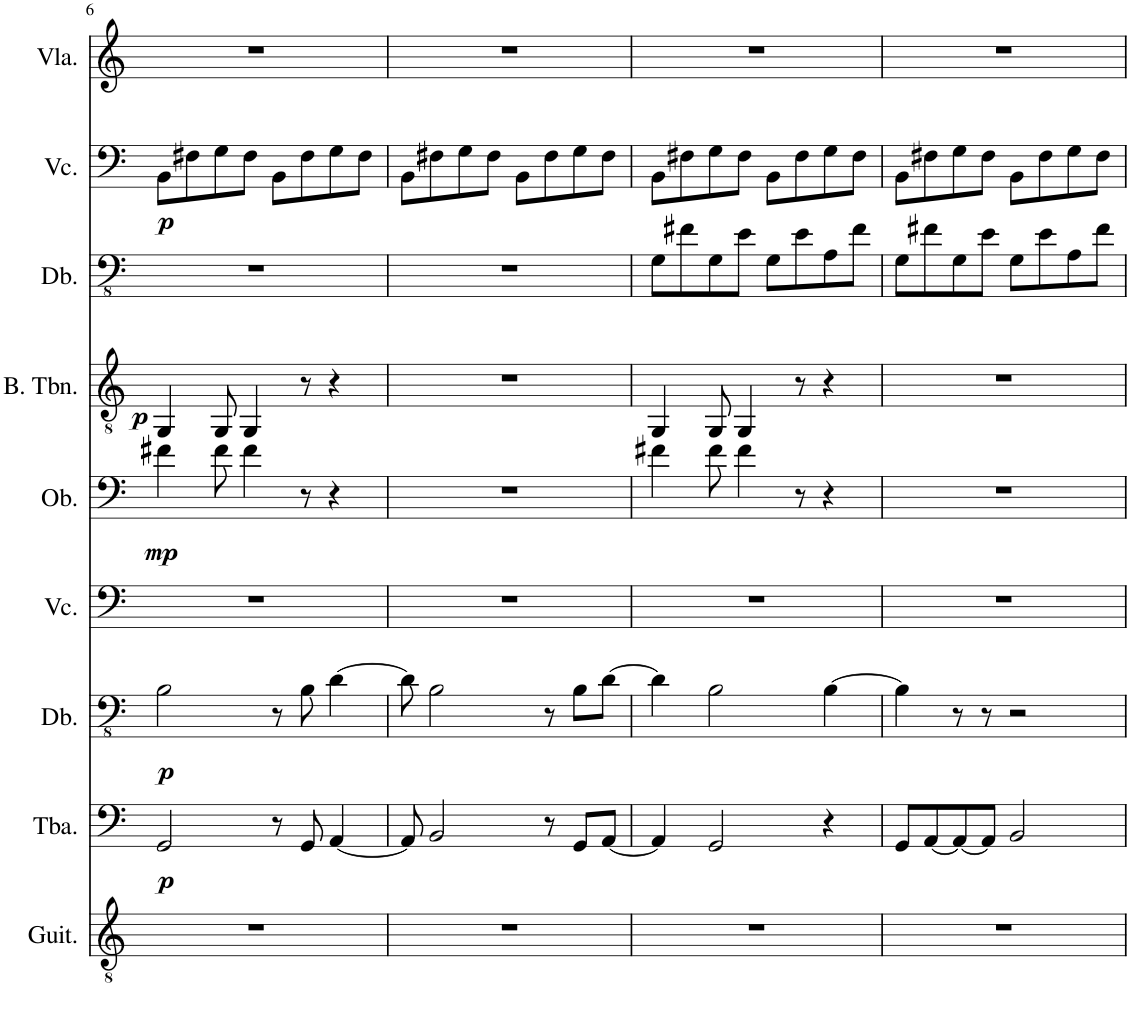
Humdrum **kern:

**kern	**kern	**dynam	**kern	**dynam	**kern	**kern	**dynam	**kern	**dynam	**kern	**kern	**dynam	**kern
*part9	*part8	*part8	*part7	*part7	*part6	*part5	*part5	*part4	*part4	*part3	*part2	*part2	*part1
*staff9	*staff8	*staff8	*staff7	*staff7	*staff6	*staff5	*staff5	*staff4	*staff4	*staff3	*staff2	*staff2	*staff1
*I"Classical Guitar	*I"Tuba	*	*I"Double Bass	*	*I"Violoncello	*I"Oboe	*	*I"Bass Trombone	*	*I"Double Bass	*I"Violoncello	*	*I"Viola
*I'Guit.	*I'Tba.	*	*I'Db.	*	*I'Vc.	*I'Ob.	*	*I'B. Tbn.	*	*I'Db.	*I'Vc.	*	*I'Vla.
!!LO:PB:g=z
*clefGv2	*clefF4	*	*clefFv4	*	*clefF4	*clefF4	*	*clefGv2	*	*clefFv4	*clefF4	*	*clefG2
*	*	*	*Trd7c12	*	*	*	*	*	*	*Trd7c12	*	*	*
*k[]	*k[]	*	*k[]	*	*k[]	*k[]	*	*k[]	*	*k[]	*k[]	*	*k[]
*M4/4	*M4/4	*	*M4/4	*	*M4/4	*M4/4	*	*M4/4	*	*M4/4	*M4/4	*	*M4/4
=6	=6	=6	=6	=6	=6	=6	=6	=6	=6	=6	=6	=6	=6
!	!	!LO:DY:b	!	!LO:DY:b	!	!	!LO:DY:b	!	!LO:DY:b	!	!	!LO:DY:b	!
1r	2GG/	p	2BB\	p	1r	4f#X\	mp	4GG/	p	1r	8BB\L	p	1r
.	.	.	.	.	.	.	.	.	.	.	8F#X\	.	.
.	.	.	.	.	.	8f#\	.	8GG/	.	.	8G\	.	.
.	.	.	.	.	.	4f#\	.	4GG/	.	.	8F#\J	.	.
.	8r	.	8r	.	.	.	.	.	.	.	8BB\L	.	.
.	8GG/	.	8BB\	.	.	8r	.	8r	.	.	8F#\	.	.
.	[4AA/	.	[4D\	.	.	4r	.	4r	.	.	8G\	.	.
.	.	.	.	.	.	.	.	.	.	.	8F#\J	.	.
=7	=7	=7	=7	=7	=7	=7	=7	=7	=7	=7	=7	=7	=7
1r	8AA/]	.	8D\]	.	1r	1r	.	1r	.	1r	8BB\L	.	1r
.	2BB/	.	2BB\	.	.	.	.	.	.	.	8F#X\	.	.
.	.	.	.	.	.	.	.	.	.	.	8G\	.	.
.	.	.	.	.	.	.	.	.	.	.	8F#\J	.	.
.	.	.	.	.	.	.	.	.	.	.	8BB\L	.	.
.	8r	.	8r	.	.	.	.	.	.	.	8F#\	.	.
.	8GG/L	.	8BB\L	.	.	.	.	.	.	.	8G\	.	.
.	[8AA/J	.	[8D\J	.	.	.	.	.	.	.	8F#\J	.	.
=8	=8	=8	=8	=8	=8	=8	=8	=8	=8	=8	=8	=8	=8
1r	4AA/]	.	4D\]	.	1r	4f#X\	.	4GG/	.	8GG\L	8BB\L	.	1r
.	.	.	.	.	.	.	.	.	.	8F#X\	8F#X\	.	.
.	2GG/	.	2BB\	.	.	8f#\	.	8GG/	.	8GG\	8G\	.	.
.	.	.	.	.	.	4f#\	.	4GG/	.	8E\J	8F#\J	.	.
.	.	.	.	.	.	.	.	.	.	8GG\L	8BB\L	.	.
.	.	.	.	.	.	8r	.	8r	.	8E\	8F#\	.	.
.	4r	.	[4BB\	.	.	4r	.	4r	.	8AA\	8G\	.	.
.	.	.	.	.	.	.	.	.	.	8F#\J	8F#\J	.	.
=9	=9	=9	=9	=9	=9	=9	=9	=9	=9	=9	=9	=9	=9
1r	8GG/L	.	4BB\]	.	1r	1r	.	1r	.	8GG\L	8BB\L	.	1r
.	[8AA/	.	.	.	.	.	.	.	.	8F#X\	8F#X\	.	.
.	8AA/_	.	8r	.	.	.	.	.	.	8GG\	8G\	.	.
.	8AA/J]	.	8r	.	.	.	.	.	.	8E\J	8F#\J	.	.
.	2BB/	.	2r	.	.	.	.	.	.	8GG\L	8BB\L	.	.
.	.	.	.	.	.	.	.	.	.	8E\	8F#\	.	.
.	.	.	.	.	.	.	.	.	.	8AA\	8G\	.	.
.	.	.	.	.	.	.	.	.	.	8F#\J	8F#\J	.	.
=	=	=	=	=	=	=	=	=	=	=	=	=	=
*-	*-	*-	*-	*-	*-	*-	*-	*-	*-	*-	*-	*-	*-
